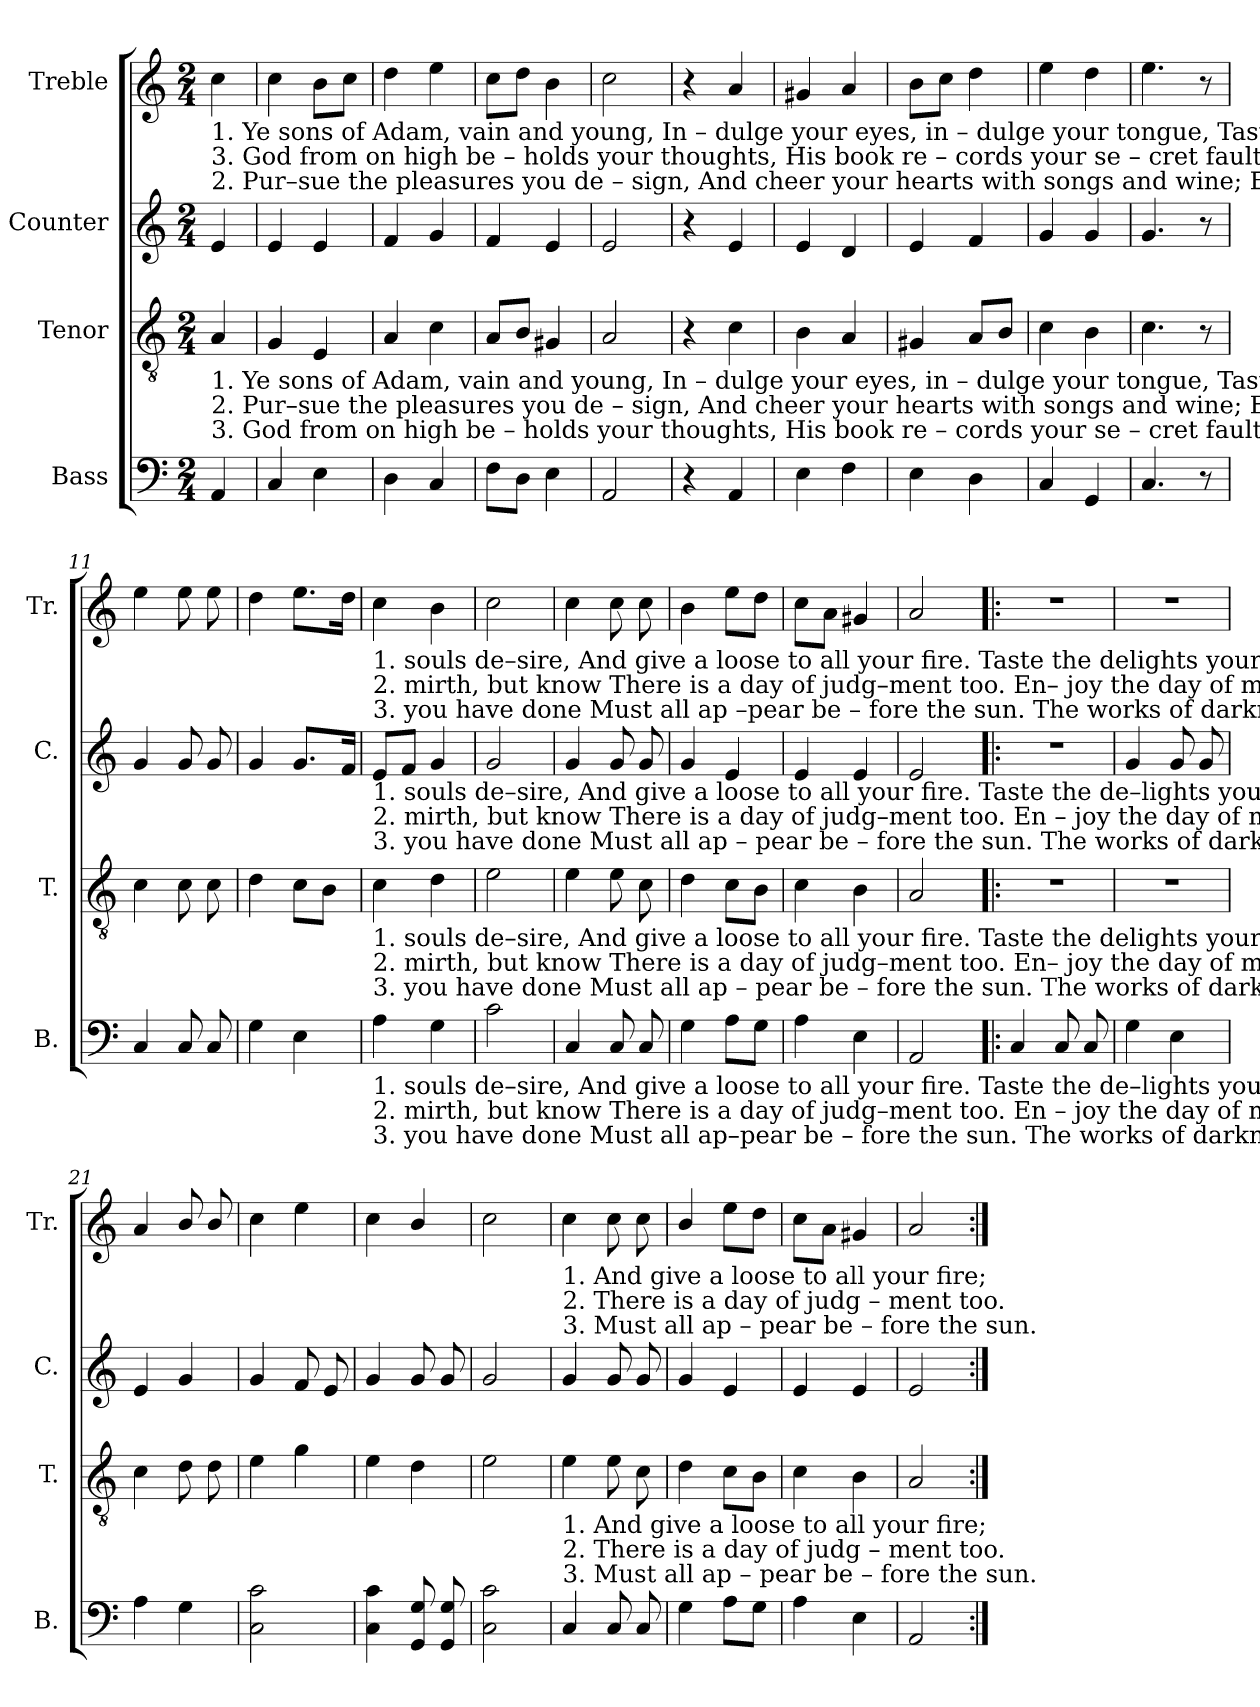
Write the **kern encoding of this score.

**kern	**kern	**kern	**kern
*part4	*part3	*part2	*part1
*staff4	*staff3	*staff2	*staff1
*I"Bass	*I"Tenor	*I"Counter	*I"Treble
*I'B.	*I'T.	*I'C.	*I'Tr.
*clefF4	*clefGv2	*clefG2	*clefG2
*k[]	*k[]	*k[]	*k[]
*M2/4	*M2/4	*M2/4	*M2/4
*MM120	*MM120	*MM120	*MM120
=1	=1	=1	=1
!	!	!	!LO:TX:b:t=1. Ye  sons  of        Adam,     vain     and  young,         In – dulge your   eyes,  in –  dulge your tongue,    Taste the delights   your
!	!	!	!LO:TX:b:t=3. God from on     high be – holds  your thoughts,     His   book  re –  cords  your    se – cret  faults;      The works of   dark–ness
!	!	!	!LO:TX:b:t=2. Pur–sue the     pleasures you     de  –  sign,           And cheer your hearts with songs and  wine;        En –  joy  the  day   of
!	!LO:TX:b:t=1. Ye  sons  of        Adam,     vain     and  young,         In – dulge your   eyes,  in –  dulge your tongue,    Taste the delights   your	!	!
!	!LO:TX:b:t=2. Pur–sue the     pleasures you     de  –  sign,           And cheer your hearts with songs and  wine;        En –  joy  the  day   of	!	!
!	!LO:TX:b:t=3. God from on     high be – holds  your thoughts,     His   book  re –  cords  your    se – cret  faults;      The works of   dark–ness	!	!
4AA/	4A/	4e/	4cc\
=2	=2	=2	=2
4C/	4G/	4e/	4cc\
4E\	4E/	4e/	8b\L
.	.	.	8cc\J
=3	=3	=3	=3
4D\	4A/	4f/	4dd\
4C/	4c\	4g/	4ee\
=4	=4	=4	=4
8F\L	8A/L	4f/	8cc\L
8D\J	8B/J	.	8dd\J
4E\	4G#X/	4e/	4b\
=5	=5	=5	=5
2AA/	2A/	2e/	2cc\
=6	=6	=6	=6
4r	4r	4r	4r
4AA/	4c\	4e/	4a/
=7	=7	=7	=7
4E\	4B\	4e/	4g#X/
4F\	4A/	4d/	4a/
=8	=8	=8	=8
4E\	4G#X/	4e/	8b\L
.	.	.	8cc\J
4D\	8A/L	4f/	4dd\
.	8B/J	.	.
=9	=9	=9	=9
4C/	4c\	4g/	4ee\
4GG/	4B\	4g/	4dd\
=10	=10	=10	=10
4.C/	4.c\	4.g/	4.ee\
8r	8r	8r	8r
=11	=11	=11	=11
4C/	4c\	4g/	4ee\
8C/	8c\	8g/	8ee\
8C/	8c\	8g/	8ee\
=12	=12	=12	=12
4G\	4d\	4g/	4dd\
4E\	8c\L	8.g/L	8.ee\L
.	8B\J	.	.
.	.	16f/Jk	16dd\Jk
!!LO:LB:g=z
=13	=13	=13	=13
!	!	!	!LO:TX:b:t=1. souls de–sire,   And give a     loose to       all       your  fire.                                                     Taste the delights your        souls de   –   sire,
!	!	!	!LO:TX:b:t=2. mirth, but know There is  a   day   of       judg–ment  too.                                                      En–  joy  the  day  of            mirth, but   know
!	!	!	!LO:TX:b:t=3. you have done Must all ap –pear  be  –  fore     the   sun.                                                     The works of  darkness        you  have    done
!	!	!LO:TX:b:t=1. souls de–sire,   And give a     loose to       all     your  fire.                               Taste the de–lights your      souls desire, your souls de–sire,	!
!	!	!LO:TX:b:t=2. mirth, but know There is a    day  of       judg–ment too.                                 En – joy the  day   of       mirth but know, of mirth but know	!
!	!	!LO:TX:b:t=3. you have done Must all ap – pear be  –  fore    the  sun.                               The works of  darkness    you have done, that you have done,	!
!	!LO:TX:b:t=1. souls de–sire,   And give a     loose to      all       your   fire.                                                    Taste the delights  your      souls   de  –   sire,	!	!
!	!LO:TX:b:t=2. mirth, but know There is a    day   of      judg–ment   too.                                                     En–  joy  the  day   of          mirth, but    know	!	!
!	!LO:TX:b:t=3. you have done Must all ap – pear be  –  fore    the    sun.                                                    The works of  darkness       you    have   done	!	!
!LO:TX:b:t=1. souls de–sire,   And give  a    loose to      all       your   fire.      Taste the de–lights your     souls de    –    sire,              your souls de–sire,	!	!	!
!LO:TX:b:t=2. mirth, but know There is a   day    of      judg–ment   too.       En – joy  the  day   of         mirth, but    know,              of  mirth, but know	!	!	!
!LO:TX:b:t=3. you   have done  Must all ap–pear be – fore     the    sun.      The works of  darkness       you   have    done,             that you have done,	!	!	!
4A\	4c\	8e/L	4cc\
.	.	8f/J	.
4G\	4d\	4g/	4b\
=14	=14	=14	=14
2c\	2e\	2g/	2cc\
=15	=15	=15	=15
4C/	4e\	4g/	4cc\
8C/	8e\	8g/	8cc\
8C/	8c\	8g/	8cc\
=16	=16	=16	=16
4G\	4d\	4g/	4b\
8A\L	8c\L	4e/	8ee\L
8G\J	8B\J	.	8dd\J
=17	=17	=17	=17
4A\	4c\	4e/	8cc\L
.	.	.	8a\J
4E\	4B\	4e/	4g#X/
=18	=18	=18	=18
2AA/	2A/	2e/	2a/
=19!|:	=19!|:	=19!|:	=19!|:
4C/	2r	2r	2r
8C/	.	.	.
8C/	.	.	.
=20	=20	=20	=20
4G\	2r	4g/	2r
4E\	.	8g/	.
.	.	8g/	.
=21	=21	=21	=21
4A\	4c\	4e/	4a/
4G\	8d\	4g/	8b/
.	8d\	.	8b/
=22	=22	=22	=22
2C\ 2c\	4e\	4g/	4cc\
.	4g\	8f/	4ee\
.	.	8e/	.
=23	=23	=23	=23
4C\ 4c\	4e\	4g/	4cc\
8GG/ 8G/	4d\	8g/	4b/
8GG/ 8G/	.	8g/	.
=24	=24	=24	=24
2C\ 2c\	2e\	2g/	2cc\
!!LO:LB:g=z
=25	=25	=25	=25
!	!	!	!LO:TX:b:t=1. And   give  a      loose  to          all         your       fire;
!	!	!	!LO:TX:b:t=2. There  is    a      day    of          judg  – ment       too.
!	!	!	!LO:TX:b:t=3. Must  all  ap  –  pear  be   –    fore       the         sun.
!	!LO:TX:b:t=1. And   give  a      loose  to          all         your       fire;	!	!
!	!LO:TX:b:t=2. There  is    a      day    of          judg  – ment       too.	!	!
!	!LO:TX:b:t=3. Must  all  ap  –  pear  be   –    fore       the         sun.	!	!
4C/	4e\	4g/	4cc\
8C/	8e\	8g/	8cc\
8C/	8c\	8g/	8cc\
=26	=26	=26	=26
4G\	4d\	4g/	4b/
8A\L	8c\L	4e/	8ee\L
8G\J	8B\J	.	8dd\J
=27	=27	=27	=27
4A\	4c\	4e/	8cc\L
.	.	.	8a\J
4E\	4B\	4e/	4g#X/
=28	=28	=28	=28
2AA/	2A/	2e/	2a/
=:|!	=:|!	=:|!	=:|!
*-	*-	*-	*-
